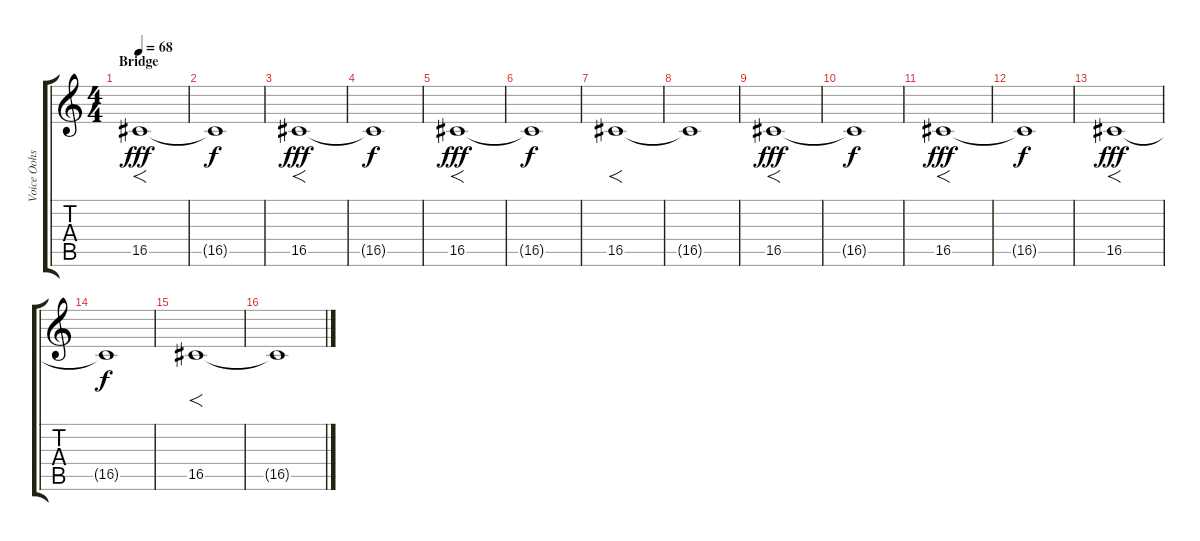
\track ("Voice Oohs" "Voice Oohs") {instrument choiraahs}
\staff {score tabs}
\tuning (E4 B3 G3 D3 A2 E2) {hide}
\ts (4 4)
\section ("" "Bridge")
\tempo 68
\clef g2
\ks c
16.5.1{f dy fff volume 8} |
16.5{t}.1{dy f} |
16.5.1{f dy fff} |
16.5{t}.1{dy f} |
16.5.1{f dy fff} |
16.5{t}.1{dy f} |
16.5.1{f} |
16.5{t}.1 |
16.5.1{f dy fff volume 8} |
16.5{t}.1{dy f} |
16.5.1{f dy fff} |
16.5{t}.1{dy f} |
16.5.1{f dy fff} |
16.5{t}.1{dy f} |
16.5.1{f} |
16.5{t}.1
